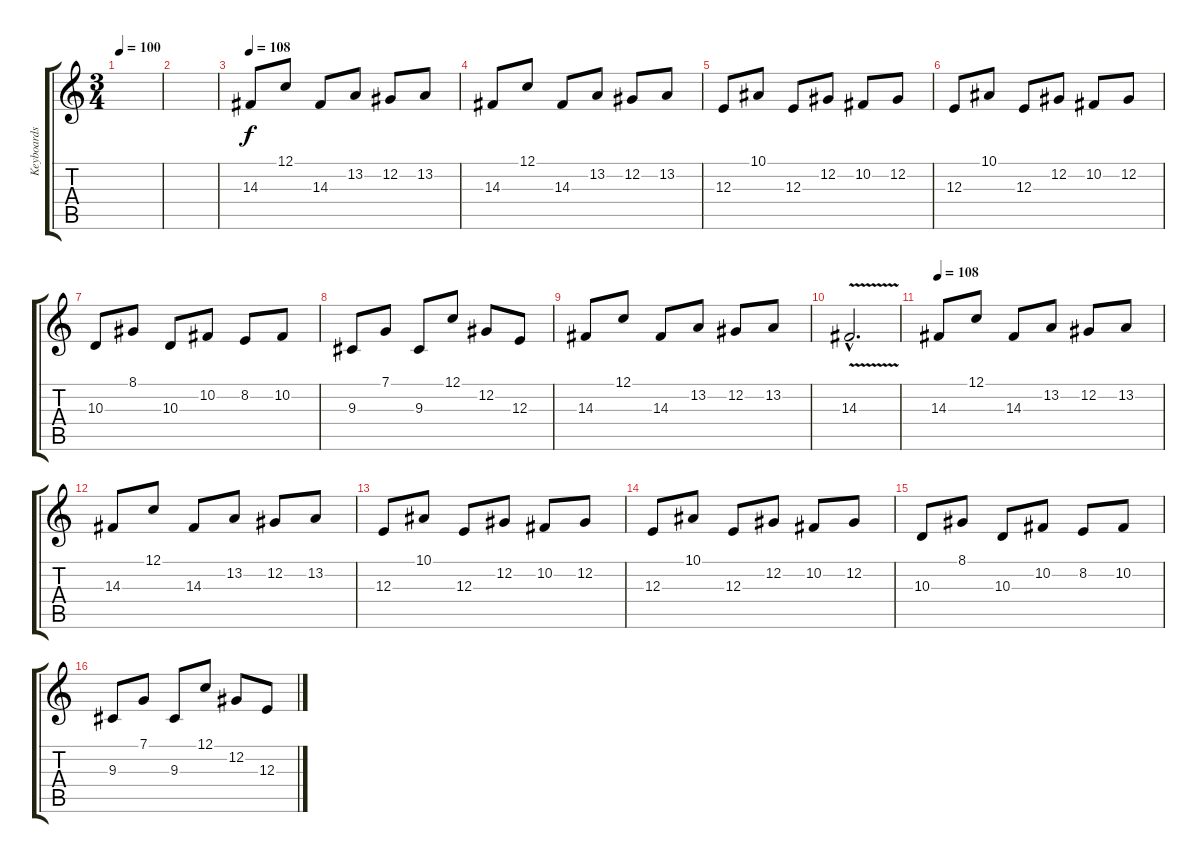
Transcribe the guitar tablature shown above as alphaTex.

\track ("Keyboards" "Keyboards") {instrument ocarina}
\staff {score tabs}
\tuning (C4 Ab3 E3 B2 Gb2 Db2) {hide}
\ts (3 4)
\tempo 100
\clef g2
\ks c
|
|
\tempo 108
14.3.8 12.1.8 14.3.8 13.2.8 12.2.8 13.2.8 |
14.3.8 12.1.8 14.3.8 13.2.8 12.2.8 13.2.8 |
12.3.8 10.1.8 12.3.8 12.2.8 10.2.8 12.2.8 |
12.3.8 10.1.8 12.3.8 12.2.8 10.2.8 12.2.8 |
10.3.8 8.1.8 10.3.8 10.2.8 8.2.8 10.2.8 |
9.3.8 7.1.8 9.3.8 12.1.8 12.2.8 12.3.8 |
14.3.8 12.1.8 14.3.8 13.2.8 12.2.8 13.2.8 |
14.3{v hac}.2{d} |
\tempo 108
14.3.8 12.1.8 14.3.8 13.2.8 12.2.8 13.2.8 |
14.3.8 12.1.8 14.3.8 13.2.8 12.2.8 13.2.8 |
12.3.8 10.1.8 12.3.8 12.2.8 10.2.8 12.2.8 |
12.3.8 10.1.8 12.3.8 12.2.8 10.2.8 12.2.8 |
10.3.8 8.1.8 10.3.8 10.2.8 8.2.8 10.2.8 |
9.3.8 7.1.8 9.3.8 12.1.8 12.2.8 12.3.8
